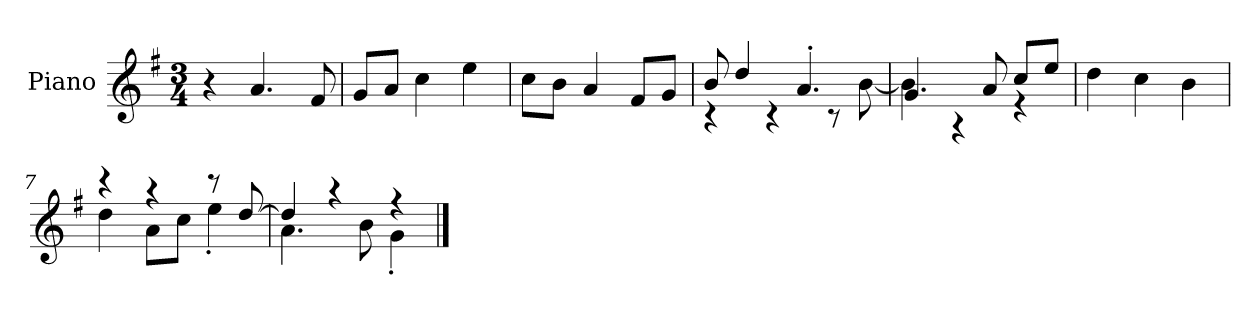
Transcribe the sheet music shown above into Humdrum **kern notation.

**kern
*part1
*staff1
*I"Piano
*I'P-no
*clefG2
*k[f#]
*M3/4
*MM176
=1
4r
4.a/
8f#/
=2
8g/L
8a/J
4cc\
4ee\
=3
8cc\L
8b\J
4a/
8f#/L
8g/J
=4
*^
8b/	4r
4dd/	.
.	4r
4.a'/	.
.	8r
.	[8b\
=5	=5
4.g/	4b\]
.	4r
8a/	.
8cc/L	4r
8ee/J	.
*v	*v
=6
4dd\
4cc\
4b\
=7
*^
4r	4dd\
4r	8a\L
.	8cc\J
8r	4ee'\
[8dd/	.
!!LO:LB:g=z	!!
=8	=8
4dd/]	4.a\
4r	.
.	8b\
4r	4g'\
*v	*v
==
*-
